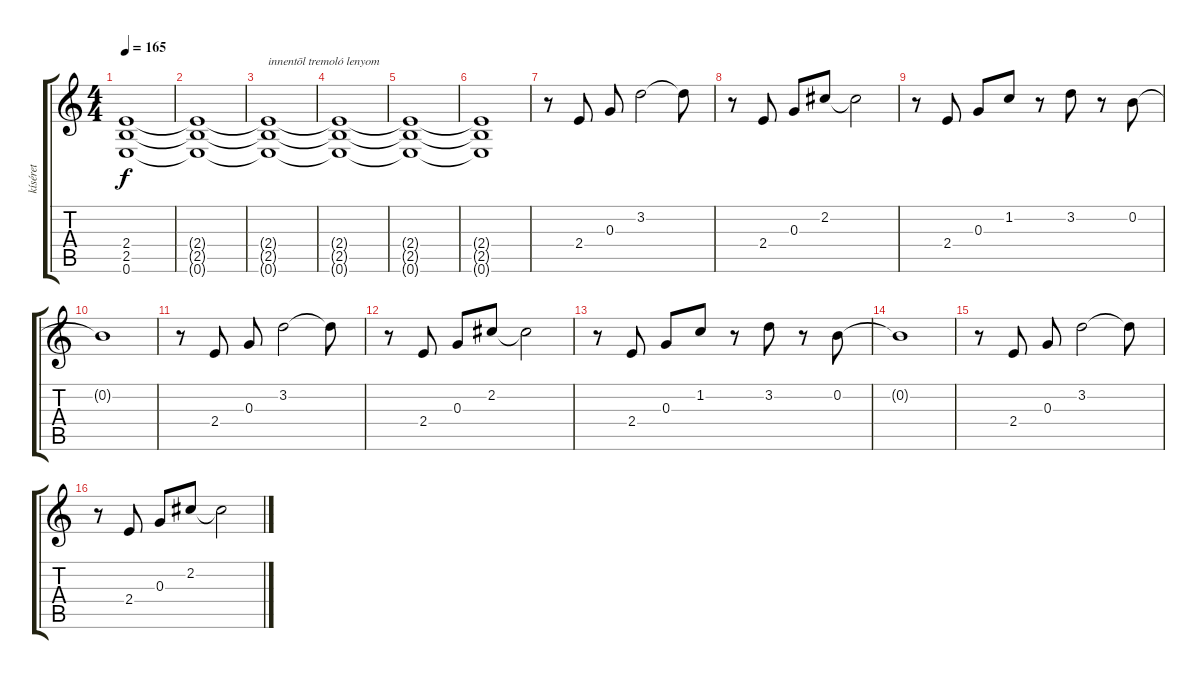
\track ("kíséret" "kíséret") {instrument distortionguitar}
\staff {score tabs}
\tuning (E4 B3 G3 D3 A2 E2) {hide}
\ts (4 4)
\tempo 165
\clef g2
\ks c
(2.4{t} 2.5{t} 0.6{t}).1{dy f} |
(2.4{t} 2.5{t} 0.6{t}).1 |
(2.4{t} 2.5{t} 0.6{t}).1{txt "innentõl tremoló lenyom"} |
(2.4{t} 2.5{t} 0.6{t}).1 |
(2.4{t} 2.5{t} 0.6{t}).1 |
(2.4{t} 2.5{t} 0.6{t}).1 |
r.8{instrument electricguitarclean} 2.4.8 0.3.8 3.2.2 3.2{t}.8 |
r.8 2.4.8 0.3.8 2.2.8 2.2{t}.2 |
r.8 2.4.8 0.3.8 1.2.8 r.8 3.2.8 r.8 0.2.8 |
0.2{t}.1 |
r.8 2.4.8 0.3.8 3.2.2 3.2{t}.8 |
r.8 2.4.8 0.3.8 2.2.8 2.2{t}.2 |
r.8 2.4.8 0.3.8 1.2.8 r.8 3.2.8 r.8 0.2.8 |
0.2{t}.1 |
r.8 2.4.8 0.3.8 3.2.2 3.2{t}.8 |
r.8 2.4.8 0.3.8 2.2.8 2.2{t}.2
